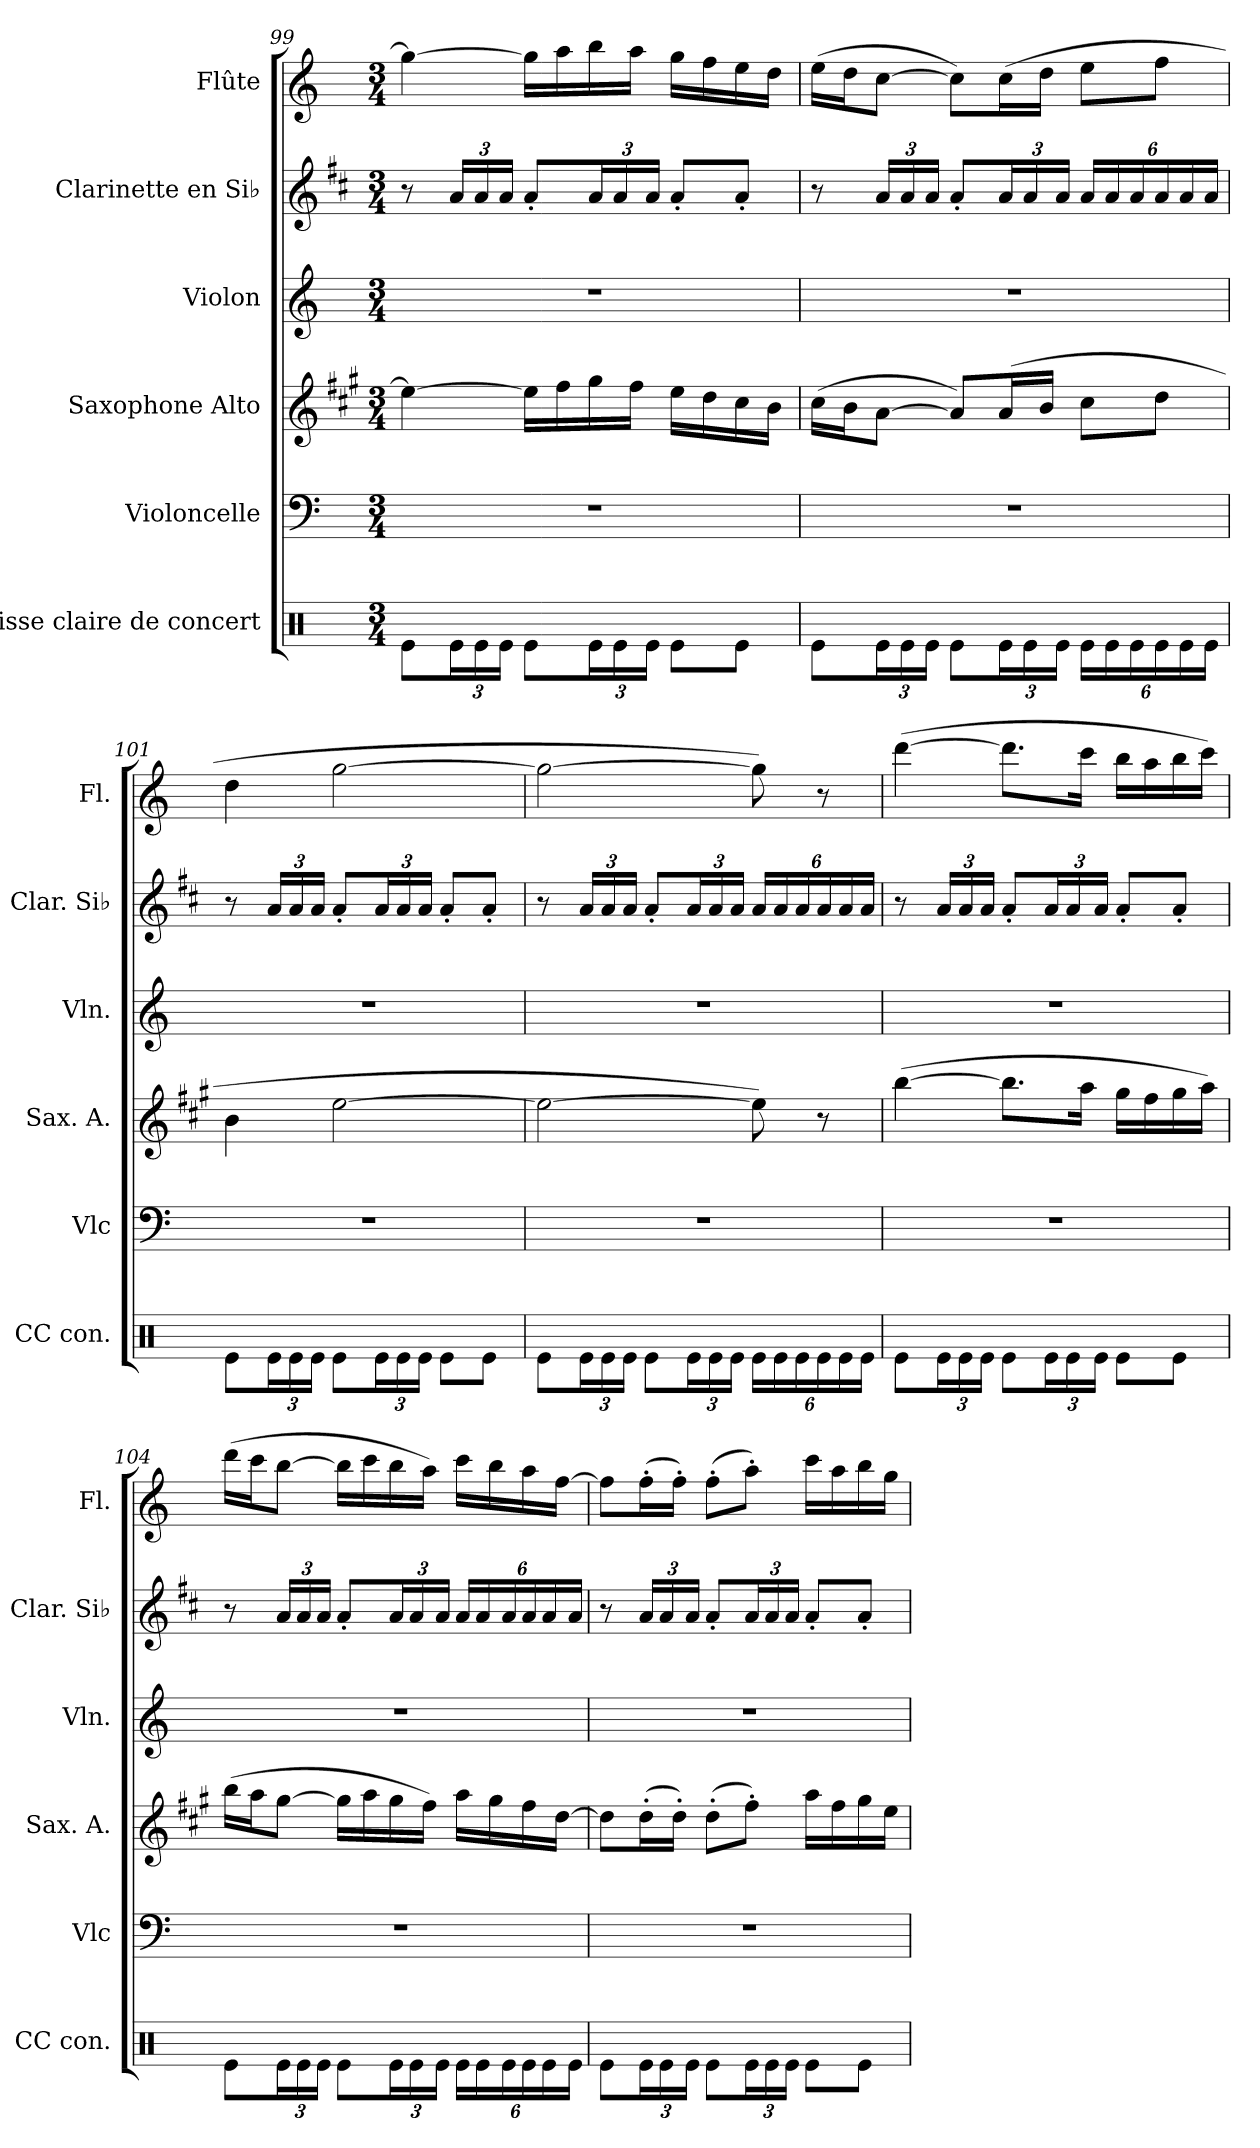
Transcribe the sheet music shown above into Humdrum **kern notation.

**kern	**kern	**kern	**kern	**kern	**kern
*part6	*part5	*part4	*part3	*part2	*part1
*staff6	*staff5	*staff4	*staff3	*staff2	*staff1
*I"Caisse claire de concert	*I"Violoncelle	*I"Saxophone Alto	*I"Violon	*I"Clarinette en Si♭	*I"Flûte
*I'CC con.	*I'Vlc	*I'Sax. A.	*I'Vln.	*I'Clar. Si♭	*I'Fl.
*clefX	*clefF4	*clefG2	*clefG2	*clefG2	*clefG2
*	*	*ITrd5c9	*	*ITrd1c2	*
*k[]	*k[]	*k[]	*k[]	*k[]	*k[]
*M3/4	*M3/4	*M3/4	*M3/4	*M3/4	*M3/4
=99	=99	=99	=99	=99	=99
8Re\L	2.r	4g\_	2.r	8r	4gg\_
*Xbrackettup	*	*	*	*Xbrackettup	*
24Re\L	.	.	.	24g/LL	.
24Re\	.	.	.	24g/	.
24Re\JJ	.	.	.	24g/JJ	.
8Re\L	.	16g\LL]	.	8g'/L	16gg\LL]
.	.	16a\	.	.	16aa\
24Re\L	.	16b\	.	24g/L	16bb\
24Re\	.	.	.	24g/	.
.	.	16a\JJ	.	.	16aa\JJ
24Re\JJ	.	.	.	24g/JJ	.
8Re\L	.	16g\LL	.	8g'/L	16gg\LL
.	.	16f\	.	.	16ff\
8Re\J	.	16e\	.	8g'/J	16ee\
.	.	16d\JJ	.	.	16dd\JJ
!!LO:LB:g=z
=100	=100	=100	=100	=100	=100
8Re\L	2.r	(>16e\LL	2.r	8r	(>16ee\LL
.	.	16d\J	.	.	16dd\J
24Re\L	.	[8c\J	.	24g/LL	[8cc\J
24Re\	.	.	.	24g/	.
24Re\JJ	.	.	.	24g/JJ	.
8Re\L	.	8c/L])	.	8g'/L	8cc\L])
24Re\L	.	(>16c/L	.	24g/L	(>16cc\L
24Re\	.	.	.	24g/	.
.	.	16d/JJ	.	.	16dd\JJ
24Re\JJ	.	.	.	24g/JJ	.
24Re\LL	.	8e\L	.	24g/LL	8ee\L
24Re\	.	.	.	24g/	.
24Re\	.	.	.	24g/	.
24Re\	.	8f\J	.	24g/	8ff\J
24Re\	.	.	.	24g/	.
24Re\JJ	.	.	.	24g/JJ	.
=101	=101	=101	=101	=101	=101
8Re\L	2.r	4d\	2.r	8r	4dd\
24Re\L	.	.	.	24g/LL	.
24Re\	.	.	.	24g/	.
24Re\JJ	.	.	.	24g/JJ	.
8Re\L	.	[2g\	.	8g'/L	[2gg\
24Re\L	.	.	.	24g/L	.
24Re\	.	.	.	24g/	.
24Re\JJ	.	.	.	24g/JJ	.
8Re\L	.	.	.	8g'/L	.
8Re\J	.	.	.	8g'/J	.
=102	=102	=102	=102	=102	=102
8Re\L	2.r	2g\_	2.r	8r	2gg\_
24Re\L	.	.	.	24g/LL	.
24Re\	.	.	.	24g/	.
24Re\JJ	.	.	.	24g/JJ	.
8Re\L	.	.	.	8g'/L	.
24Re\L	.	.	.	24g/L	.
24Re\	.	.	.	24g/	.
24Re\JJ	.	.	.	24g/JJ	.
24Re\LL	.	8g\])	.	24g/LL	8gg\])
24Re\	.	.	.	24g/	.
24Re\	.	.	.	24g/	.
24Re\	.	8r	.	24g/	8r
24Re\	.	.	.	24g/	.
24Re\JJ	.	.	.	24g/JJ	.
!!LO:PB:g=z
=103	=103	=103	=103	=103	=103
8Re\L	2.r	(>[4dd\	2.r	8r	(>[4ddd\
24Re\L	.	.	.	24g/LL	.
24Re\	.	.	.	24g/	.
24Re\JJ	.	.	.	24g/JJ	.
8Re\L	.	8.dd\L]	.	8g'/L	8.ddd\L]
24Re\L	.	.	.	24g/L	.
24Re\	.	.	.	24g/	.
.	.	16cc\Jk	.	.	16ccc\Jk
24Re\JJ	.	.	.	24g/JJ	.
8Re\L	.	16b\LL	.	8g'/L	16bb\LL
.	.	16a\	.	.	16aa\
8Re\J	.	16b\	.	8g'/J	16bb\
.	.	16cc\JJ)	.	.	16ccc\JJ)
=104	=104	=104	=104	=104	=104
8Re\L	2.r	(>16dd\LL	2.r	8r	(>16ddd\LL
.	.	16cc\J	.	.	16ccc\J
24Re\L	.	[8b\J	.	24g/LL	[8bb\J
24Re\	.	.	.	24g/	.
24Re\JJ	.	.	.	24g/JJ	.
8Re\L	.	16b\LL]	.	8g'/L	16bb\LL]
.	.	16cc\	.	.	16ccc\
24Re\L	.	16b\	.	24g/L	16bb\
24Re\	.	.	.	24g/	.
.	.	16a\JJ)	.	.	16aa\JJ)
24Re\JJ	.	.	.	24g/JJ	.
24Re\LL	.	16cc\LL	.	24g/LL	16ccc\LL
24Re\	.	.	.	24g/	.
.	.	16b\	.	.	16bb\
24Re\	.	.	.	24g/	.
24Re\	.	16a\	.	24g/	16aa\
24Re\	.	.	.	24g/	.
.	.	[16f\JJ	.	.	[16ff\JJ
24Re\JJ	.	.	.	24g/JJ	.
!!LO:LB:g=z
=105	=105	=105	=105	=105	=105
8Re\L	2.r	8f\L]	2.r	8r	8ff\L]
24Re\L	.	(>16f'\L	.	24g/LL	(>16ff'\L
24Re\	.	.	.	24g/	.
.	.	16f'\JJ)	.	.	16ff'\JJ)
24Re\JJ	.	.	.	24g/JJ	.
8Re\L	.	(>8f'\L	.	8g'/L	(>8ff'\L
24Re\L	.	8a'\J)	.	24g/L	8aa'\J)
24Re\	.	.	.	24g/	.
24Re\JJ	.	.	.	24g/JJ	.
8Re\L	.	16cc\LL	.	8g'/L	16ccc\LL
.	.	16a\	.	.	16aa\
8Re\J	.	16b\	.	8g'/J	16bb\
.	.	16g\JJ	.	.	16gg\JJ
=	=	=	=	=	=
*-	*-	*-	*-	*-	*-
